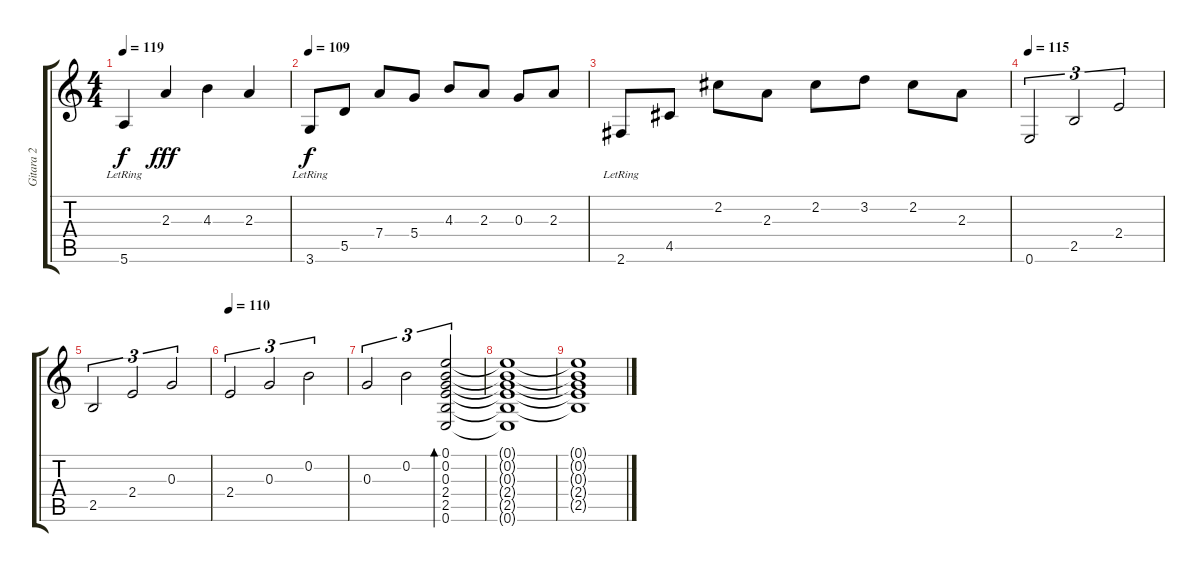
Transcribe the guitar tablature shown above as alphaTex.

\track ("Gitara 2" "Gitara 2") {instrument electricguitarclean}
\staff {score tabs}
\tuning (E4 B3 G3 D3 A2 E2) {hide}
\ts (4 4)
\tempo 119
\clef g2
\ks c
5.6{lr}.4{dy f} 2.3.4{dy fff} 4.3.4 2.3.4 |
\tempo 109
3.6{lr}.8{dy f} 5.5.8 7.4.8 5.4.8 4.3.8 2.3.8 0.3.8 2.3.8 |
2.6{lr}.8 4.5.8 2.2.8 2.3.8 2.2.8 3.2.8 2.2.8 2.3.8 |
\tempo 115
0.6.2{tu (3 2)} 2.5.2{tu (3 2)} 2.4.2{tu (3 2)} |
2.5.2{tu (3 2)} 2.4.2{tu (3 2)} 0.3.2{tu (3 2)} |
\tempo 110
2.4.2{tu (3 2)} 0.3.2{tu (3 2)} 0.2.2{tu (3 2)} |
0.3.2{tu (3 2)} 0.2.2{tu (3 2)} (0.1 0.2 0.3 2.4 2.5 0.6).2{tu (3 2) bd 480} |
(0.1{t} 0.2{t} 0.3{t} 2.4{t} 2.5{t} 0.6{t}).1 |
(0.1{t} 0.2{t} 0.3{t} 2.4{t} 2.5{t}).1
